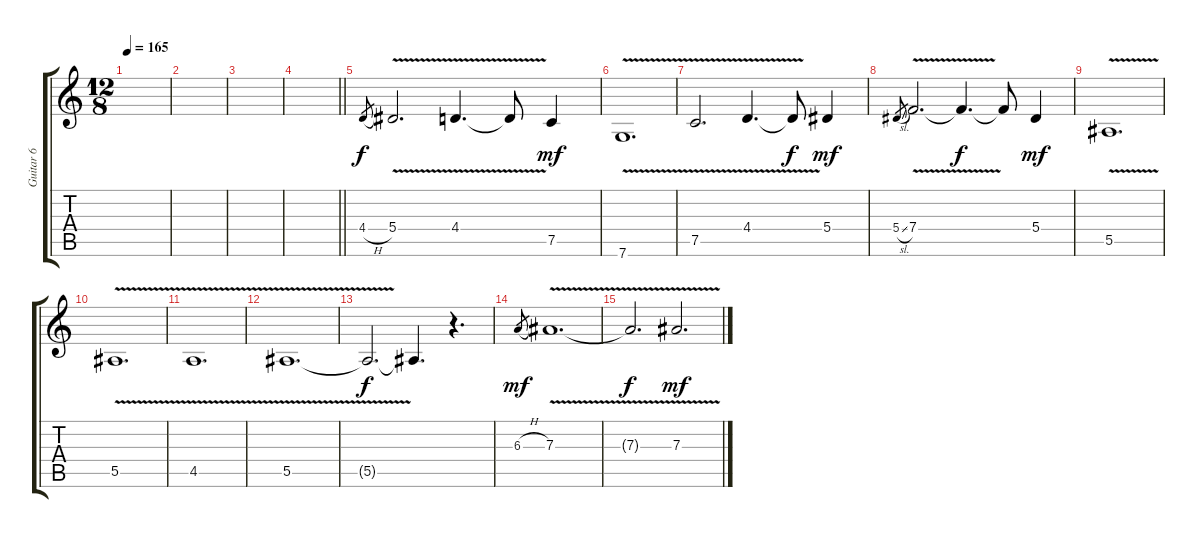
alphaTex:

\track ("Guitar 6" "Guitar 6") {instrument distortionguitar}
\staff {score tabs}
\tuning (C4 G3 Eb3 Bb2 F2 C2) {hide}
\ts (12 8)
\tempo 165
\clef g2
\ks c
|
|
|
\barLineRight lightlight
|
\section ("" "")
4.4{h}.8{gr} 5.4{v}.2{d} 4.4{v}.4{d} 4.4{t}.8{dy f} 7.5.4{dy mf} |
7.6{v}.1{d} |
7.5{v}.2{d} 4.4{v}.4{d} 4.4{t}.8{dy f} 5.4.4{dy mf} |
5.4{sl}.8{gr} 7.4{v}.2{d} 7.4{t}.4{d dy f} 7.4{t}.8 5.4.4{dy mf} |
5.5{v}.1{d} |
5.5{v}.1{d} |
4.5{v}.1{d} |
5.5{v}.1{d} |
5.5{t}.2{d dy f} 5.5{t}.4{d} r.4{d} |
6.3{h}.8{gr dy mf} 7.3{v}.1{d} |
7.3{t}.2{d dy f} 7.3{v}.2{d dy mf}
